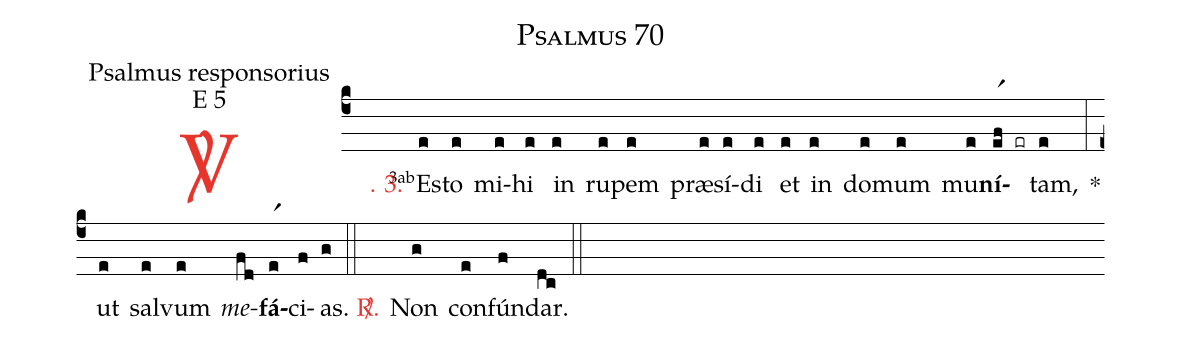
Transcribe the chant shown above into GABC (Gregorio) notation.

name: Psalmus 70;
office-part: Psalmus responsorius;
mode: E 5;
%%
(c4)

<c><sp>V/</sp>. 3.</c>() <v>\VSup{3ab}</v>Es(e)to(e) mi(e)hi(e) in(e) ru(e)pem(e) præ(e)sí(e)di(e) et(e) in(e) do(e)mum(e) mu(e)<b>ní</b>(er1f er)tam,(e) *(:) ut(e) sal(e)vum(e) <i>me</i>(fd)<b>fá</b>(er1)ci(f)as.(g)

(::)

<nlba><c><sp>R/</sp>.</c>() Non</nlba>(g) con(e)fún(f)dar.(dc)

(::)
